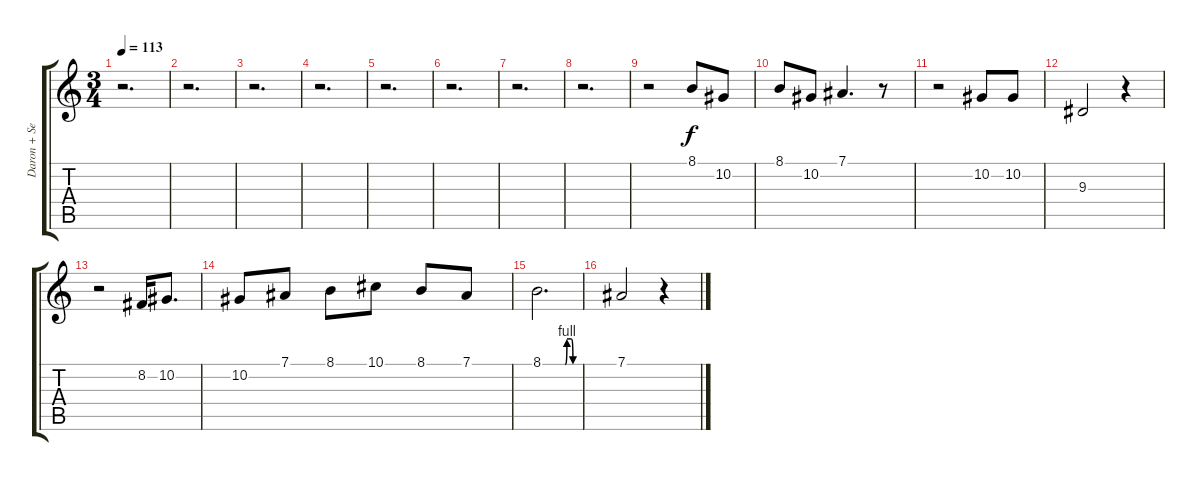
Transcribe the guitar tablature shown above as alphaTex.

\track ("Daron + Serj Tankian" "Daron + Se") {instrument clarinet}
\staff {score tabs}
\tuning (Eb4 Bb3 Gb3 Db3 Ab2 Db2) {hide}
\ts (3 4)
\tempo 113
\clef g2
\ks c
r.2{d dy f instrument clarinet} |
r.2{d} |
r.2{d} |
r.2{d} |
r.2{d} |
r.2{d} |
r.2{d} |
r.2{d} |
r.2 8.1.8 10.2.8 |
8.1.8 10.2.8 7.1.4{d} r.8 |
r.2 10.2.8 10.2.8 |
9.3.2 r.4 |
r.2 8.2.16 10.2.8{d} |
10.2.8 7.1.8 8.1.8 10.1.8 8.1.8 7.1.8 |
8.1{be (custom 0 0 37 0 40 4 47 4 50 0 60 0)}.2{d} |
7.1.2 r.4
